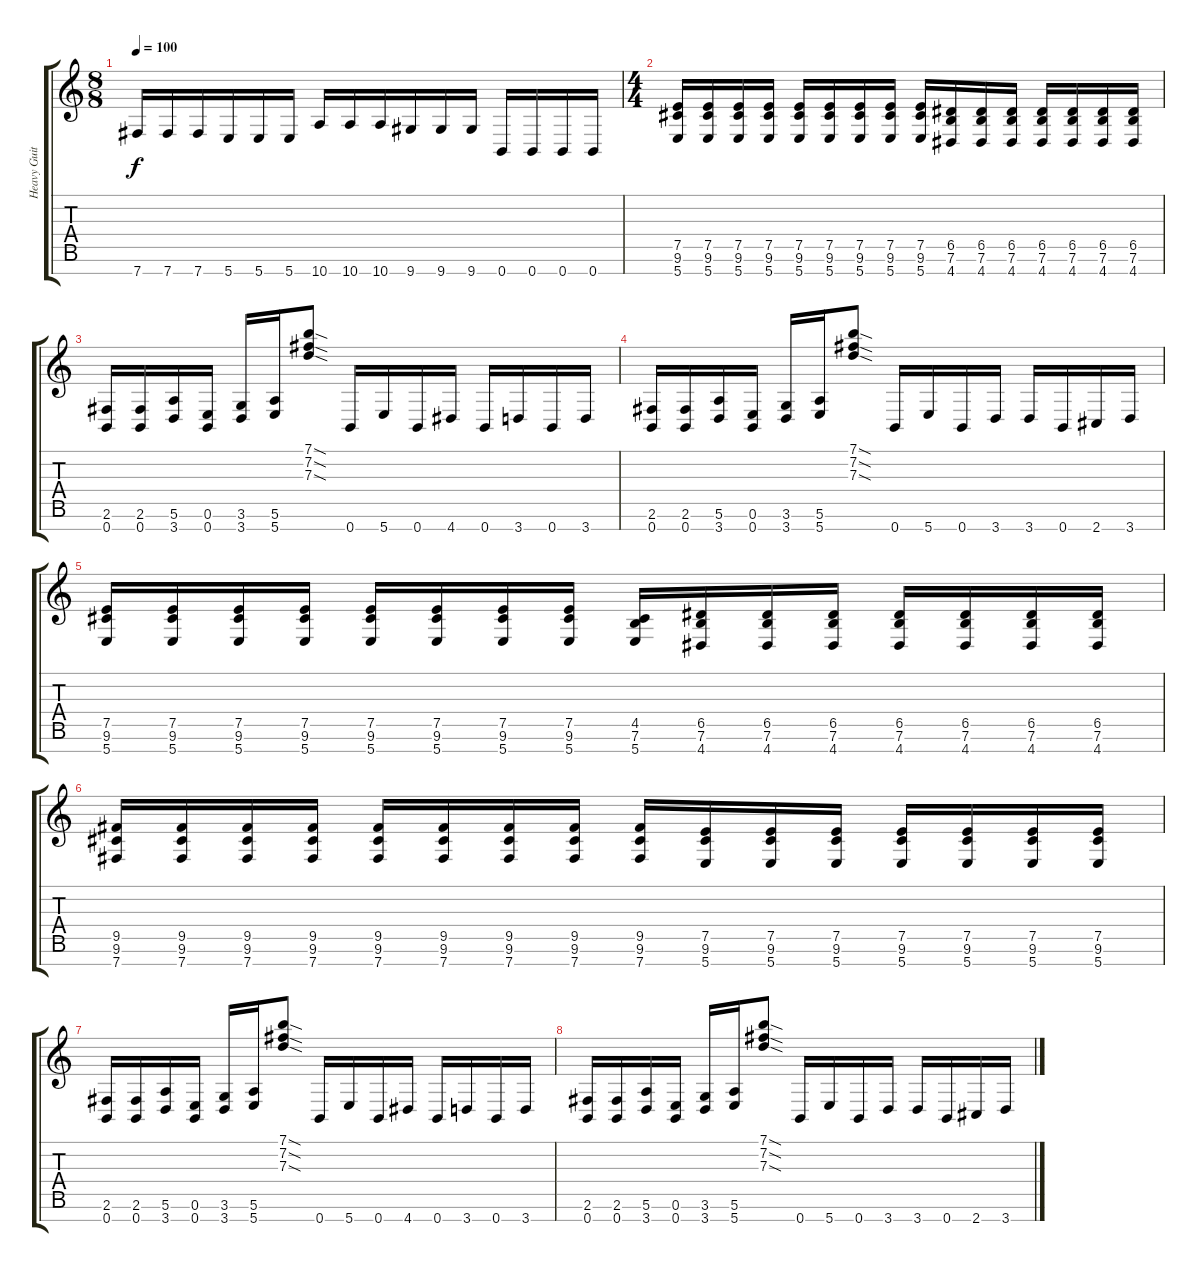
\track ("Heavy Guitar 2" "Heavy Guit") {instrument distortionguitar}
\staff {score tabs}
\tuning (E4 B3 G3 D3 A2 E2 B1) {hide}
\ts (8 8)
\tempo 100
\clef g2
\ks c
7.7.16{dy f} 7.7.16 7.7.16 5.7.16 5.7.16 5.7.16 10.7.16 10.7.16 10.7.16 9.7.16 9.7.16 9.7.16 0.7.16 0.7.16 0.7.16 0.7.16 |
\ts (4 4)
(7.5 9.6 5.7).16 (7.5 9.6 5.7).16 (7.5 9.6 5.7).16 (7.5 9.6 5.7).16 (7.5 9.6 5.7).16 (7.5 9.6 5.7).16 (7.5 9.6 5.7).16 (7.5 9.6 5.7).16 (7.5 9.6 5.7).16 (6.5 7.6 4.7).16 (6.5 7.6 4.7).16 (6.5 7.6 4.7).16 (6.5 7.6 4.7).16 (6.5 7.6 4.7).16 (6.5 7.6 4.7).16 (6.5 7.6 4.7).16 |
(2.6 0.7).16 (2.6 0.7).16 (5.6 3.7).16 (0.6 0.7).16 (3.6 3.7).16 (5.6 5.7).16 (7.1{sod} 7.2{sod} 7.3{sod}).8 0.7.16 5.7.16 0.7.16 4.7.16 0.7.16 3.7.16 0.7.16 3.7.16 |
(2.6 0.7).16 (2.6 0.7).16 (5.6 3.7).16 (0.6 0.7).16 (3.6 3.7).16 (5.6 5.7).16 (7.1{sod} 7.2{sod} 7.3{sod}).8 0.7.16 5.7.16 0.7.16 3.7.16 3.7.16 0.7.16 2.7.16 3.7.16 |
(7.5 9.6 5.7).16 (7.5 9.6 5.7).16 (7.5 9.6 5.7).16 (7.5 9.6 5.7).16 (7.5 9.6 5.7).16 (7.5 9.6 5.7).16 (7.5 9.6 5.7).16 (7.5 9.6 5.7).16 (4.5 7.6 5.7).16 (6.5 7.6 4.7).16 (6.5 7.6 4.7).16 (6.5 7.6 4.7).16 (6.5 7.6 4.7).16 (6.5 7.6 4.7).16 (6.5 7.6 4.7).16 (6.5 7.6 4.7).16 |
(9.5 9.6 7.7).16 (9.5 9.6 7.7).16 (9.5 9.6 7.7).16 (9.5 9.6 7.7).16 (9.5 9.6 7.7).16 (9.5 9.6 7.7).16 (9.5 9.6 7.7).16 (9.5 9.6 7.7).16 (9.5 9.6 7.7).16 (7.5 9.6 5.7).16 (7.5 9.6 5.7).16 (7.5 9.6 5.7).16 (7.5 9.6 5.7).16 (7.5 9.6 5.7).16 (7.5 9.6 5.7).16 (7.5 9.6 5.7).16 |
(2.6 0.7).16 (2.6 0.7).16 (5.6 3.7).16 (0.6 0.7).16 (3.6 3.7).16 (5.6 5.7).16 (7.1{sod} 7.2{sod} 7.3{sod}).8 0.7.16 5.7.16 0.7.16 4.7.16 0.7.16 3.7.16 0.7.16 3.7.16 |
(2.6 0.7).16 (2.6 0.7).16 (5.6 3.7).16 (0.6 0.7).16 (3.6 3.7).16 (5.6 5.7).16 (7.1{sod} 7.2{sod} 7.3{sod}).8 0.7.16 5.7.16 0.7.16 3.7.16 3.7.16 0.7.16 2.7.16 3.7.16
